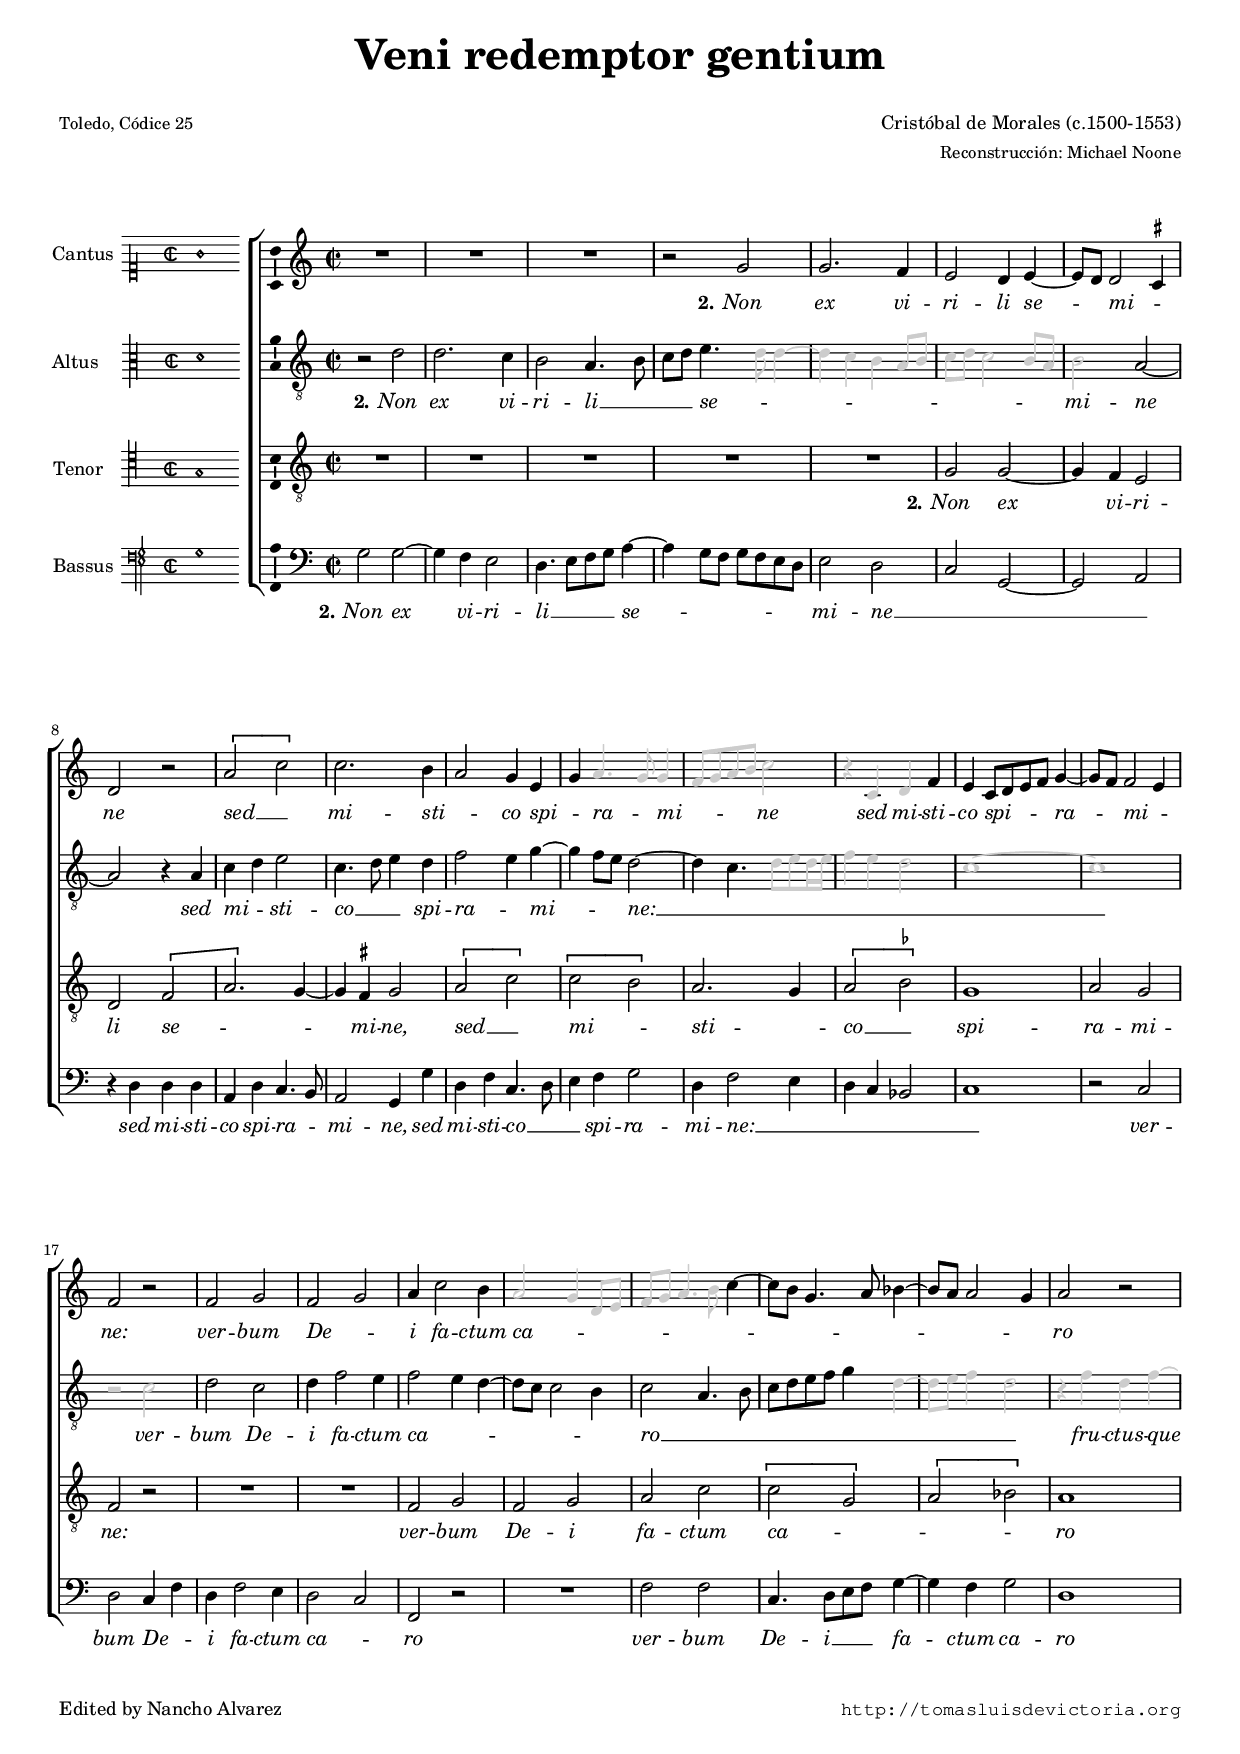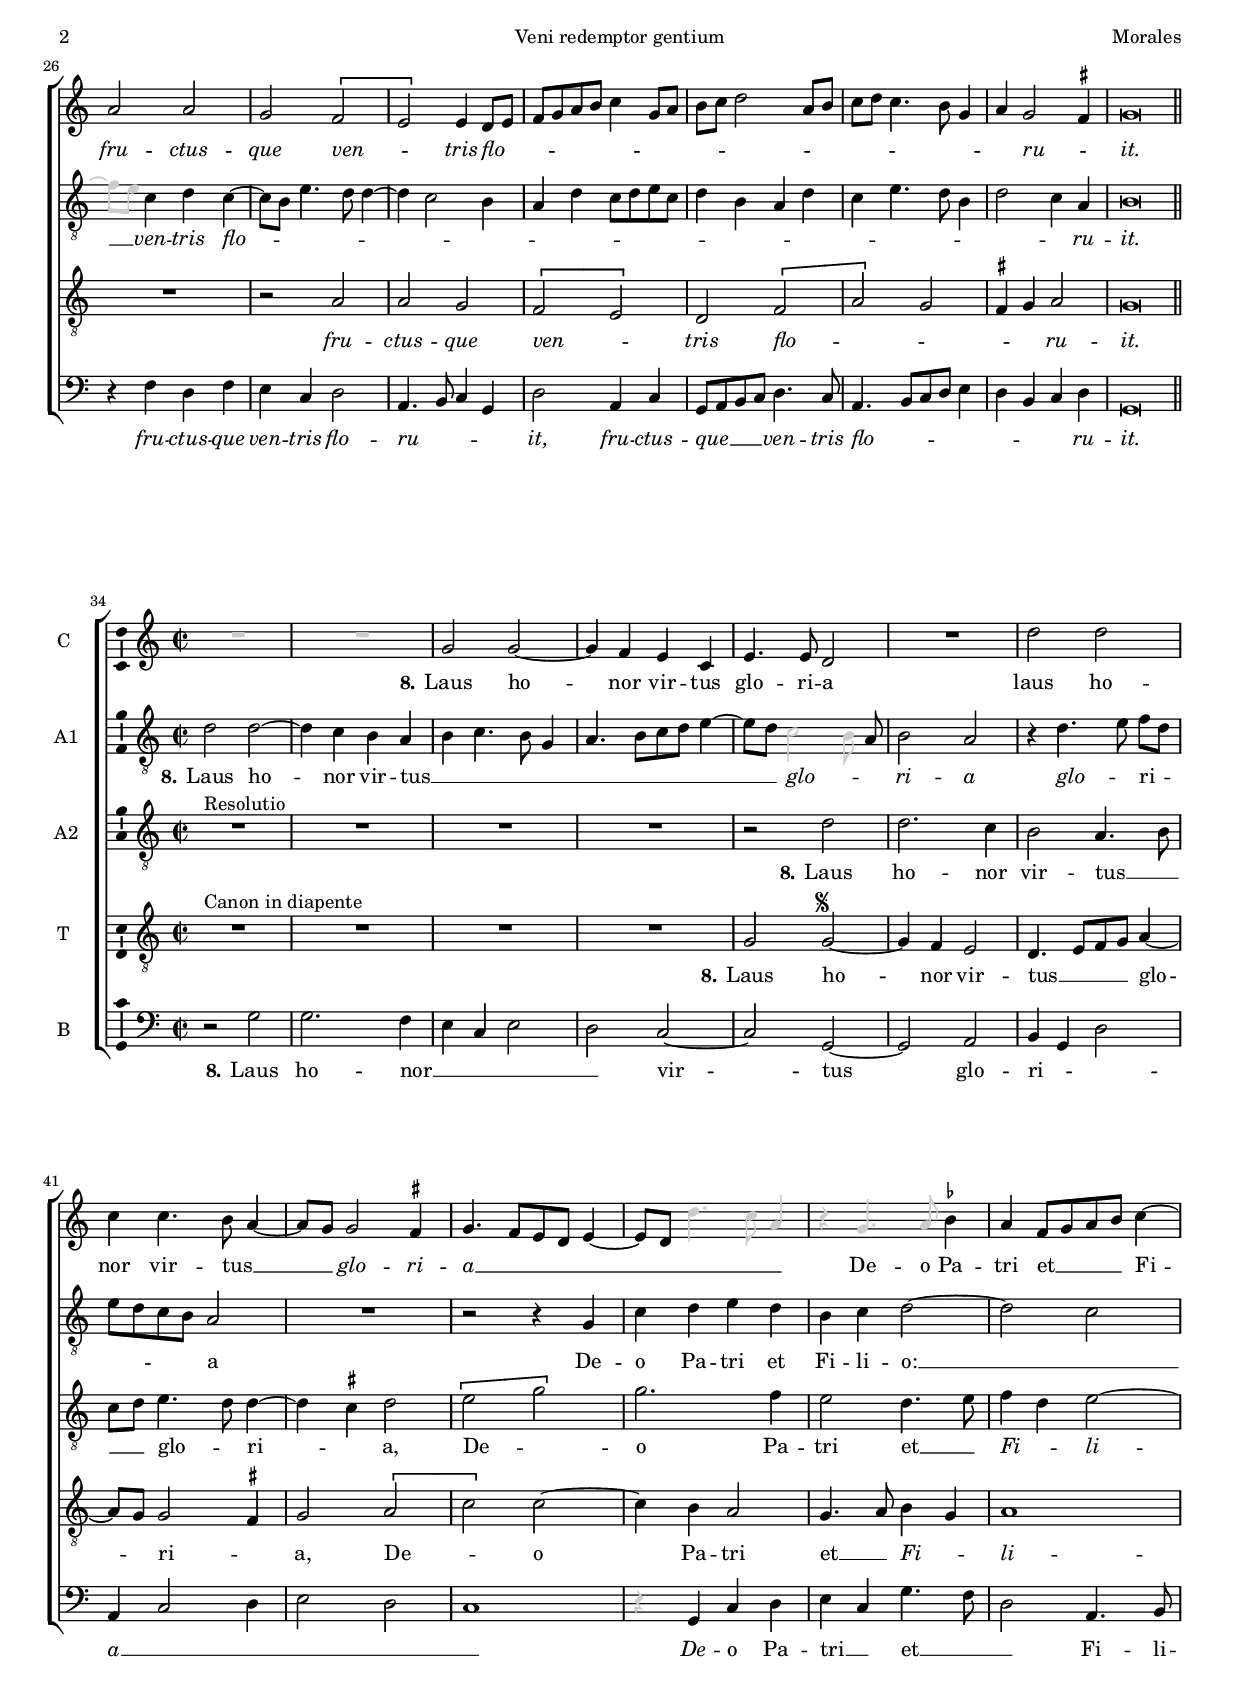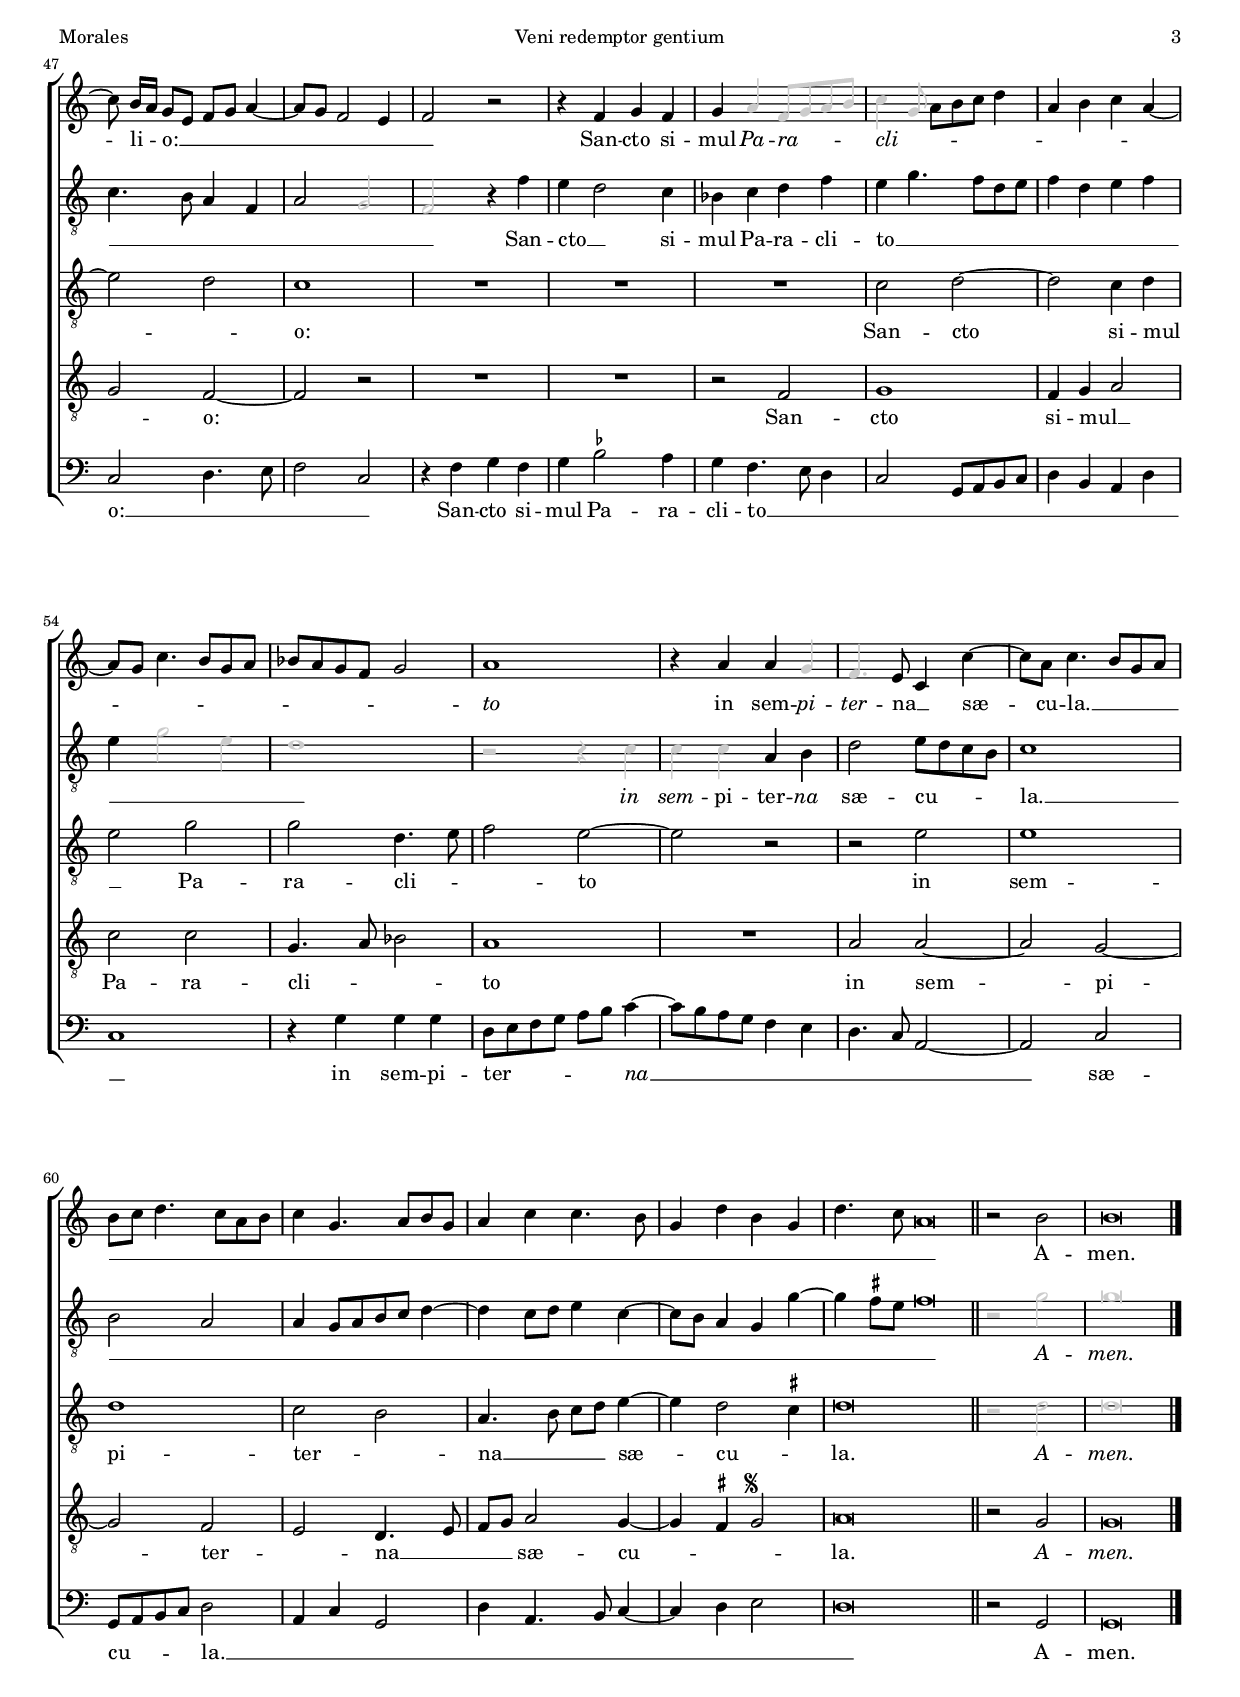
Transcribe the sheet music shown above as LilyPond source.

\version "2.18.0"

#(set-default-paper-size "a4")
#(set-global-staff-size 16.4)
#(ly:set-option 'point-and-click #f)
%mobile -s14.0 -i3.0

mtempo={\tempo 4 = 100}
mtempob={\tempo 4 = 50}

colorclaro=#(rgb-color .8 .8 .8)
coloroscuro=#(rgb-color 0 0 0)

mnon={
\override NoteHead.color = \colorclaro
\override Stem.color = \colorclaro
\override Beam.color = \colorclaro
\override Flag.color = \colorclaro
\override Dots.color = \colorclaro
\override Tie.color = \colorclaro
\override Rest.color = \colorclaro
\override AccidentalSuggestion.color = \colorclaro
\override MultiMeasureRest.color = \colorclaro
}
mnoff={
\override NoteHead.color = \coloroscuro
\override Stem.color = \coloroscuro
\override Beam.color = \coloroscuro
\override Flag.color = \coloroscuro
\override Dots.color = \coloroscuro
\override Tie.color = \coloroscuro
\override Rest.color = \coloroscuro
\override AccidentalSuggestion.color = \coloroscuro
\override MultiMeasureRest.color = \coloroscuro
}

italicas=\override LyricText.font-shape = #'italic
rectas=\override LyricText.font-shape = #'upright
ss=\once \set suggestAccidentals = ##t
incipitwidth = 20

htitle="Veni redemptor gentium"
hcomposer="Morales"

\header {
	title=\markup{\fontsize #3 "Veni redemptor gentium"}
	subtitle=" "
	%subsubtitle=\markup{\column{" " " "}}
	composer=\markup{\right-column{"Cristóbal de Morales (c.1500-1553)" \smaller "Reconstrucción: Michael Noone"}}
        pdfauthor=\composer
	%opus="(-)"
	poet=\markup{\smaller "Toledo, Códice 25"} 
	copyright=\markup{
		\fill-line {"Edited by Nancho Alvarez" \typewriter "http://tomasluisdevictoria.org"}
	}
%	tagline=""
}

global={\key c \major \time 2/2 \skip 1*33 \bar "||" 
}


cantus=\relative c''{
	R1*3
        r2 g
        g2. f4
        e2 d4 e ~
        e8 d d2 \ss cis4
        d2 r
        \[a'2 c\]
        c2. b4
        a2 g4 e
        g \mnon a4. g8 g4
        f8 g a b c2
        r4 c, d \mnoff f
        e4 c8[ d e f] g4 ~
        g8 f f2 e4
        f2 r
        f2 g
        f g
        a4 c2 b4
        \mnon a2 g4 d8 e 
        f g a4. b8 \mnoff c4 ~
        c8 b g4. a8 bes4 ~
        bes8 a a2 g4
        a2 r
        a2 a
        g \[f
        e\] e4 d8 e
        f g a b c4 g8 a
        b8 c d2 a8 b
        c d c4. b8 g4
        a4 g2 \ss fis4
        g\breve*1/2
}

altus=\relative c'{
	r2 d
        d2. c4
        b2 a4. b8
        c d e4. \mnon d8 d4 ~
        d c b a8 b
        c d c2 b8 a
        b2 \mnoff a2 ~
        a r4 a
        c d e2
        c4. d8 e4 d
        f2 e4 g ~
        g f8 e d2 ~
        d4 c4. \mnon d8 e d16 e
        f4 e d2
        c1 ~
        c r2 c \mnoff 
        d2 c
        d4 f2 e4
        f2 e4 d ~
        d8 c c2 b4
        c2 a4. b8
        c d e f g4 \mnon d4 ~
        d8 e f4 d2
        r4 f d f ~
        f8 e \mnoff c4 d c ~
        c8 b e4. d8 d4 ~
        d c2 b4
        a d c8 d e c
        d4 b a d
        c e4. d8 b4
        d2 c4 a
        b\breve*1/2
}

tenor=\relative c'{
	R1*5
        g2 g ~
        g4 f e2
        d2 \[f2
        a2.\] g4 ~
        g4 \ss fis g2
        \[a2 c\]
        \[c b\]
        a2. g4
        \[a2 \ss bes\]
        g1
        a2 g
        f r
        R1*2
        f2 g
        f g
        a c
        \[c g\]
        \[a bes\]
        a1
        R1
        r2 a
        a g
        \[f e\]
        d \[f
        a\] g
        \ss fis4 g a2
        g\breve*1/2
}

bassus=\relative c'{
	g2 g ~
        g4 f e2
        d4. e8[ f g] a4 ~
        a4 g8 f g f e d
        e2 d
        c g ~
        g a
        r4 d d d
        a d c4. b8
        a2 g4 g'
        d4 f c4. d8
        e4 f g2
        d4 f2 e4
        d c bes2
        c1
        r2 c
        d c4 f
        d f2 e4
        d2 c
        f,2 r
        R1
        f'2 f
        c4. d8[ e f] g4 ~
        g f g2
        d1
        r4 f d f
        e c d2
        a4. b8 c4 g
        d'2 a4 c
        g8 a b c d4. c8
        a4. b8[ c d] e4
        d b c d
        g,\breve*1/2
}

% el texto original está borrado y hay 2 versiones posteriores

textocantus=\lyricmode{
\set stanza = "2."
\italicas
Non ex vi -- ri -- li se -- _ mi -- _ ne
sed __ _ mi -- sti -- _ co spi -- _ ra -- _ mi -- _ _ _ _ ne
sed mi -- sti -- co spi -- _ _ _ ra -- _ mi -- _ ne:
ver -- bum De -- _ i fa -- ctum
ca -- _ _ _ _ _ _ _ _ _ _ _ _ _ _ _ ro
fru -- ctus -- que ven -- _ tris
flo -- _ _ _ _ _ _ _ _ _ _ _ _ _ _ _ _ _ _ _ ru -- _ it.
}

textoaltus=\lyricmode{
\set stanza = "2."
\italicas 
Non ex vi -- ri -- li __ _ _ _ se -- _ _ _ _ _ _ _ _ _ _ _ mi -- ne
sed mi -- _ sti -- co __ _ _ spi -- ra -- _ mi -- _ _ ne: __ _ _ _ _ _ _ _ _ _ 
ver -- bum De -- i fa -- ctum ca -- _ _ _ _ _ ro __ _ _ _ _ _ _ _ _ _ _ _ 
fru -- ctus -- que __ _ ven -- tris flo -- _ _ _ _ _ _ _ _ _ _ _ _ _ _ _ _ _ _ _ _ _ _ ru -- it.
}

textotenor=\lyricmode{
\set stanza = "2."
\italicas 
Non ex vi -- ri -- li se -- _ _ mi -- ne,
sed __ _ mi -- _ sti -- _ co __ _ 
spi -- ra -- mi -- ne:
ver -- bum De -- i fa -- ctum ca -- _ _ _ ro
fru -- ctus -- que ven -- _ tris flo -- _ _ _ _ ru -- it.
}

textobassus=\lyricmode{
\set stanza = "2."
\italicas 
Non ex vi -- ri -- li __ _ _ _ se -- _ _ _ _ _ _ mi -- ne __ _ _ _ 
sed mi -- sti -- co spi -- ra -- _ mi -- ne,
sed mi -- sti -- co __ _ _ spi -- ra -- mi -- ne: __ _ _ _ _ _ 
ver -- bum De -- _ i fa -- ctum ca -- _ ro
ver -- bum De -- i __ _ _ fa -- ctum ca -- ro
fru -- ctus -- que ven -- tris flo -- ru -- _ _ _ it,
fru -- ctus -- que __ _ _ _ ven -- tris
flo -- _ _ _ _ _ _ _ ru -- it.
}


incipitcantus=\markup{
	\score{
		{ 
		\set Staff.instrumentName="Cantus " % Tiple
		\override NoteHead.style = #'neomensural
		\override Staff.TimeSignature.style = #'neomensural
		\cadenzaOn 
		\clef "petrucci-c1"
		\key c \major
		\time 2/2
		g'1
		} 
	\layout { line-width=\incipitwidth indent = 0 }
	}
}

incipitaltus=\markup{
	\score{
		{ 
		\set Staff.instrumentName="Altus    "
		\override NoteHead.style = #'neomensural 
		\override Staff.TimeSignature.style = #'neomensural
		\cadenzaOn 
		\clef "petrucci-c3"
		\key c \major
		\time 2/2
		d'1
		} 
	\layout { line-width=\incipitwidth indent = 0 }
	}
}


incipittenor=\markup{
	\score{
		{ 
		\set Staff.instrumentName="Tenor   "
		\override NoteHead.style = #'neomensural 
		\override Staff.TimeSignature.style = #'neomensural
		\cadenzaOn 
		\clef "petrucci-c4"
		\key c \major
		\time 2/2
		g1
		} 
	\layout { line-width=\incipitwidth indent=0 }
	}
}

incipitbassus=\markup{
	\score{
		{ 
		\set Staff.instrumentName="Bassus "
		\override NoteHead.style = #'neomensural
		\override Staff.TimeSignature.style = #'neomensural
		\cadenzaOn 
		\clef "petrucci-f4"
		\key c \major
		\time 2/2
		g1
		} 
	\layout { line-width=\incipitwidth indent = 0 }
	}
}


\score {\transpose c' c'{
\new ChoirStaff<<

	\new Staff <<\global
	\new Voice="v1" {
		\set Staff.instrumentName=\incipitcantus
		\clef "treble"
		\cantus }
	\new Lyrics \lyricsto "v1" {\textocantus }
	>>

	\new Staff <<\global
	\new Voice="v2" {
		\set Staff.instrumentName=\incipitaltus
		\clef "G_8"
		\altus }
	\new Lyrics \lyricsto "v2" {\textoaltus }
	>>
	
	\new Staff <<\global
	\new Voice="v3" {
		\set Staff.instrumentName=\incipittenor
		\clef "G_8"
		\tenor }
	\new Lyrics \lyricsto "v3" {\textotenor }
	>>

	\new Staff <<\global
	\new Voice="v4" {
		\set Staff.instrumentName=\incipitbassus
		\clef "bass"
		\bassus }
	\new Lyrics \lyricsto "v4" {\textobassus }
	>>
	
>>

	} % transpose

\layout{ 
	\context {\Lyrics 
		\override VerticalAxisGroup.staff-affinity = #UP
		\override VerticalAxisGroup.nonstaff-relatedstaff-spacing =
			#'((basic-distance . 0) (minimum-distance . 0) (padding . 1))
		%\override LyricText.font-size = #1.2
		\override LyricHyphen.minimum-distance = #0.5
	}
	\context {\Score 
                tempoHideNote = ##t
		\override BarNumber.padding = #2 
	}
	\context {\Voice 
		%melismaBusyProperties = #'()
		%autoBeaming = ##f
	}
	\context {\Staff 
                %\RemoveEmptyStaves
                %\override VerticalAxisGroup.remove-first = ##t
		\override VerticalAxisGroup.staff-staff-spacing =
			#'((basic-distance . 10) (minimum-distance . 0) (padding . 1))
		\consists Ambitus_engraver 
		\override LigatureBracket.padding = #1
	}
}

%\midi { \mtempo }

}


global={
          \set Score.currentBarNumber=#34 \bar ""
            \key c \major \time 2/2 \skip 1*31 \bar "||"
              \skip 1*2 \bar "|."
}


cantus=\relative c''{
  	\mnon 
        R1*2
        \mnoff
        g2 g ~
        g4 f e c
        e4. e8 d2
        R1
        d'2 d
        c4 c4. b8 a4 ~
        a8 g g2 \ss fis4
        g4. f8[ e d] e4 ~
        e8 d \mnon d'4. c8 a4
        r4 g4. a8 \mnoff \ss bes4
        a4 f8[ g a b] c4 ~
        c8 b16[ a] g8[ e] f[ g] a4 ~
        a8 g f2 e4
        f2 r
        r4 f g f
        g \mnon a4 f8 g a b
        c4 g8 \noBeam \mnoff a[ b c] d4
        a4 b c a4 ~
        a8 g c4. b8 g a
        bes a g f g2
        a1
        r4 a a \mnon g
        f4. \mnoff e8 c4 c' ~
        c8 a c4. b8 g a
        b c d4. c8 a b
        c4 g4. a8 b g
        a4 c c4. b8
        g4 d' b g
        d'4. c8 a\breve*1/4
        r2 b
        b\breve*1/2
}

altus=\relative c'{
	d2 d ~
        d4 c b a
        b c4. b8 g4
        a4. b8[ c d] e4 ~
        e8 d \mnon c2 b8 \noBeam \mnoff a
        b2 a
        r4 d4. e8 f[ d]
        e d c b a2
        R1
        r2 r4 g
        c d e d
        b c d2 ~
        d c
        c4. b8 a4 f
        a2 \mnon g
        f \mnoff r4 f'
        e d2 c4
        bes c d f
        e g4. f8 d e
        f4 d e f
        e \mnon g2 e4 
        d1
        r2 r4 c4
        c c \mnoff a b
        d2 e8 d c b
        c1
        b2 a
        a4 g8[ a b c] d4 ~
        d c8 d e4 c ~
        c8 b a4 g g' ~
        g \ss fis8 e fis\breve*1/4
        \mnon r2 g 
        g\breve*1/2
        \mnoff 
}

altusdos=\relative c'{
	s4*0^\markup{"Resolutio"}
        R1*4
        r2 d
        d2. c4
        b2 a4. b8
        c d e4. d8 d4 ~
        d \ss cis d2
        \[e2 g\]
        g2. f4
        e2 d4. e8
        f4 d e2 ~
        e d
        c1
        R1*3
        c2 d ~
        d2 c4 d
        e2 g
        g d4. e8
        f2 e ~
        e r
        r e
        e1
        d
        c2 b
        a4. b8 c d e4 ~ % el la4. es nota ennegrecida, supongo que falta la ligadura de antes
        e d2 \ss cis4
        d\breve*1/2
        \mnon r2 d
        d\breve*1/2 \mnoff 
}

tenor=\relative c'{
	s4*0^\markup{"Canon in diapente"}
        R1*4
        g2 g^\markup{\smaller \smaller \musicglyph #"scripts.segno"} ~
        g4 f e2
        d4. e8[ f g] a4 ~
        a8 g g2 \ss fis4 % mn no sugiere fis
        g2 \[a
        c\] c ~
        c4 b a2
        g4. a8 b4 g
        a1
        g2 f ~
        f r
        R1*2
        r2 f
        g1
        f4 g a2
        c c
        g4. a8 bes2
        a1
        R1
        a2 a ~
        a g ~
        g f
        e d4. e8 % el d4. supongo que es nota ennegrecida
        f g a2 g4 ~
        g \ss fis g2^\markup{\smaller \smaller \musicglyph #"scripts.segno"}
        a\breve*1/2
        r2 g
        g\breve*1/2
        
}

bassus=\relative c'{
	r2 g
        g2. f4
        e c e2
        d c ~
        c g ~
        g a
        b4 g d'2
        a4 c2 d4
        e2 d
        c1
        \mnon r4 \mnoff g c d
        e c g'4. f8
        d2 a4. b8
        c2 d4. e8
        f2 c
        r4 f g f
        g \ss bes2 a4
        g f4. e8 d4
        c2 g8 a b c
        d4 b a d
        c1
        r4 g' g g
        d8 e f g a b c4 ~
        c8 b a g f4 e
        d4. c8 a2 ~
        a c
        g8 a b c d2
        a4 c g2
        d'4 a4. b8 c4 ~
        c d e2
        d\breve*1/2
        r2 g,
        g\breve*1/2
}

textocantus=\lyricmode{
\set stanza = "8."
Laus ho -- nor vir -- tus glo -- ri -- a
laus ho -- nor vir -- tus __ _ _ 
\italicas 
glo -- ri -- a __ _ _ _ _ _ _ _ _ 
\rectas % creo
De -- o Pa -- tri et __ _ _ _ Fi -- li -- _ o: __ _ _ _ _ _ _ _ _ 
San -- cto si -- mul \italicas
Pa -- ra -- _ _ _ cli -- _ _ _ _ _ _ _ _ _ _ _ _ _ _ _ _ _ _ _ to
\rectas % creo
in sem -- \italicas pi -- ter -- 
\rectas % creo
na __ _ sæ -- cu -- la. __ _ _ _ _ _ _ _ _ _ _ _ _ _ _ _ _ _ _ _ _ _ _ _ _ _ 
\rectas
A -- men.
}

textoaltus=\lyricmode{
\set stanza = "8."
Laus ho -- nor vir -- tus __ _ _ _ _ _ _ _ _ _ _ 
\italicas 
glo -- _ _ ri -- a
glo -- _ \rectas ri -- _ _ _ _ _ a
De -- o Pa -- tri et Fi -- li -- o: __ _ _ _ _ _ _ _ _ 
San -- cto __ _ si -- mul Pa -- ra -- cli -- to __ _ _ _ _ _ _ _ _ _ _ _ _ 
\italicas 
in sem -- \rectas pi -- ter -- \italicas na \rectas
sæ -- cu -- _ _ _ la. __ _ _ _ _ _ _ _ _ _ _ _ _ _ _ _ _ _ _ _ 
\italicas A -- men.
}

textoaltusdos=\lyricmode{
\set stanza = "8."
Laus ho -- nor vir -- tus __ _ _ _ glo -- _ ri -- _ a,
De -- _ o Pa -- tri et __ _ \italicas Fi -- _ li -- _ 
\rectas o:
San -- cto si -- mul __ _ Pa -- ra -- cli -- _ _ to
in sem -- pi -- ter -- _ na __ _ _ _ sæ -- cu -- _ la. % na __ _ se -- _ _ cu -- la en la resolutio
\italicas 
A -- men.
}

textotenor=\lyricmode{
\set stanza = "8."
Laus ho -- nor vir -- tus __ _ _ _ glo -- _ ri -- _ a,
De -- _ o Pa -- tri et __ _ \italicas Fi -- _ li -- _ 
\rectas o:
San -- cto si -- mul __ _ Pa -- ra -- cli -- _ _ to
in sem -- pi -- ter -- _ na __ _ _ _ sæ -- cu -- _ _ la.
\italicas 
A -- men.
}

textobassus=\lyricmode{
\set stanza = "8."
Laus ho -- nor __ _ _ _ _ vir -- tus glo -- ri -- _ _ \italicas a __ _ _ _ _ _ 
De -- \rectas o Pa -- tri __ _ et __ _ _ Fi -- li -- o: __ _ _ _ _ 
San -- cto si -- mul Pa -- ra -- cli -- to __ _ _ _ _ _ _ _ _ _ _ _ _ 
in sem -- pi -- ter -- _ _ _ _ _ \italicas na __ _ _ _ _ _ _ _ _ 
% ter -- na __
\rectas sæ -- cu -- _ _ _ la. __ _ _ _ _ _ _ _ _ _ _ 
A -- men.
}



\score {\transpose c' c'{
\new ChoirStaff<<

	\new Staff <<\global
	\new Voice="v1" {
		\set Staff.instrumentName="C  "
		\clef "treble"
		\cantus }
	\new Lyrics \lyricsto "v1" {\textocantus }
	>>

	\new Staff <<\global
	\new Voice="v2" {
		\set Staff.instrumentName="A1 "
		\clef "G_8"
		\altus }
	\new Lyrics \lyricsto "v2" {\textoaltus }
	>>
	
        \new Staff <<\global
	\new Voice="v5" {
		\set Staff.instrumentName="A2 "
		\clef "G_8"
		\altusdos }
	\new Lyrics \lyricsto "v5" {\textoaltusdos }
	>>
	
	\new Staff <<\global
	\new Voice="v3" {
		\set Staff.instrumentName="T  "
		\clef "G_8"
		\tenor }
	\new Lyrics \lyricsto "v3" {\textotenor }
	>>

	\new Staff <<\global
	\new Voice="v4" {
		\set Staff.instrumentName="B  "
		\clef "bass"
		\bassus }
	\new Lyrics \lyricsto "v4" {\textobassus }
	>>
	
>>

	} % transpose

\layout{ 
        indent = 0.8\cm
	\context {\Lyrics 
		\override VerticalAxisGroup.staff-affinity = #UP
		\override VerticalAxisGroup.nonstaff-relatedstaff-spacing =
			#'((basic-distance . 0) (minimum-distance . 0) (padding . 1))
		%\override LyricText.font-size = #1.2
		\override LyricHyphen.minimum-distance = #0.5
	}
	\context {\Score 
                tempoHideNote = ##t
		\override BarNumber.padding = #2 
	}
	\context {\Voice 
		%melismaBusyProperties = #'()
		%autoBeaming = ##f
	}
	\context {\Staff 
                %\RemoveEmptyStaves
                %\override VerticalAxisGroup.remove-first = ##t
		\override VerticalAxisGroup.staff-staff-spacing =
			#'((basic-distance . 10) (minimum-distance . 0) (padding . 1))
		\consists Ambitus_engraver 
		\override LigatureBracket.padding = #1
	}
}

%\midi { \mtempo }

}


\paper{
	evenHeaderMarkup=\markup  \fill-line { \fromproperty #'page:page-number-string \htitle \hcomposer }
	oddHeaderMarkup= \markup  \fill-line { \on-the-fly #not-first-page \hcomposer \on-the-fly #not-first-page \htitle \on-the-fly #not-first-page \fromproperty #'page:page-number-string }
	%system-count=8
	ragged-last-bottom = ##f
	indent=3.4\cm
	system-system-spacing =
	#'((basic-distance . 20) (minimum-distance . 0) (padding . 5))
	top-system-spacing = % header
	#'((basic-distance . 8) (minimum-distance . 0) (padding . 0))
	last-bottom-spacing = % footer
	#'((basic-distance . 12) (minimum-distance . 0) (padding . 0))
	%top-markup-spacing #'basic-distance = 0
	markup-system-spacing #'basic-distance = 20

}
